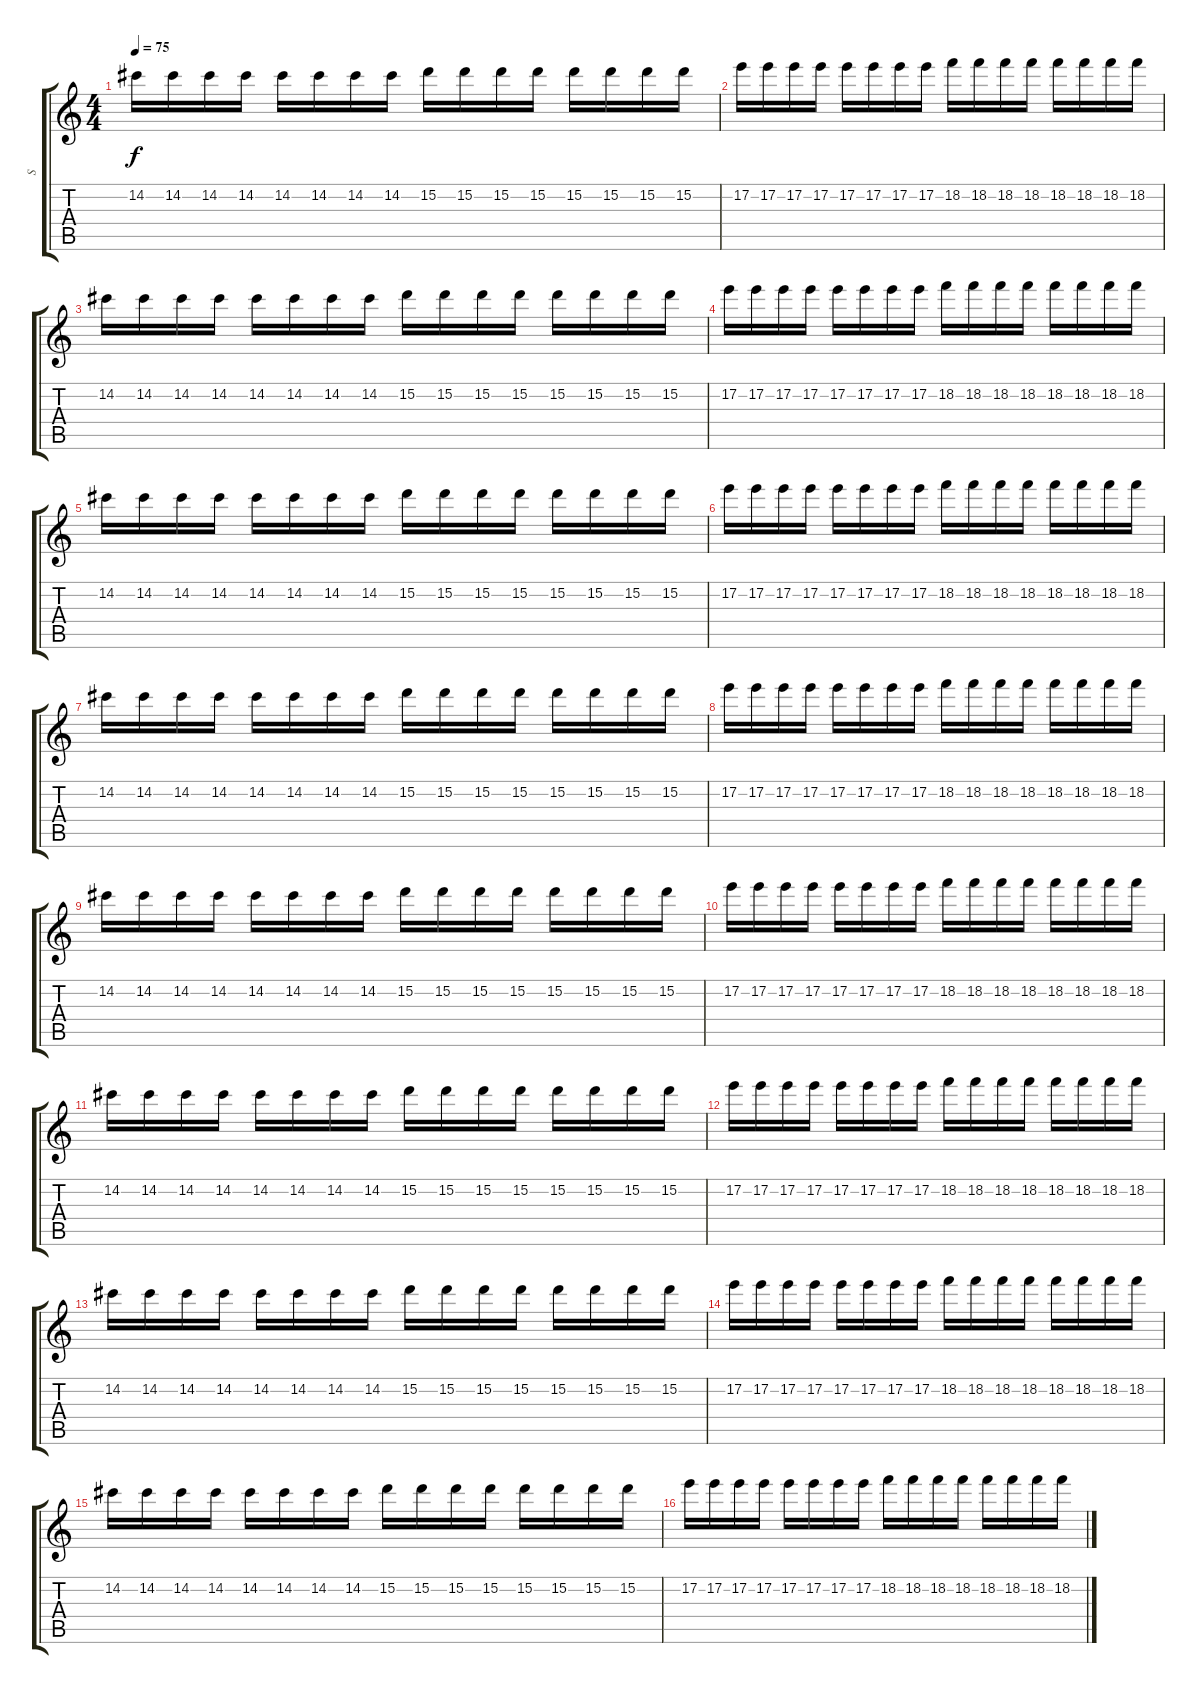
\track ("S" "S") {instrument distortionguitar}
\staff {score tabs}
\tuning (E4 B3 G3 D3 A2 E2) {hide}
\ts (4 4)
\tempo 75
\clef g2
\ks c
14.2.16{dy f} 14.2.16 14.2.16 14.2.16 14.2.16 14.2.16 14.2.16 14.2.16 15.2.16 15.2.16 15.2.16 15.2.16 15.2.16 15.2.16 15.2.16 15.2.16 |
17.2.16 17.2.16 17.2.16 17.2.16 17.2.16 17.2.16 17.2.16 17.2.16 18.2.16 18.2.16 18.2.16 18.2.16 18.2.16 18.2.16 18.2.16 18.2.16 |
14.2.16 14.2.16 14.2.16 14.2.16 14.2.16 14.2.16 14.2.16 14.2.16 15.2.16 15.2.16 15.2.16 15.2.16 15.2.16 15.2.16 15.2.16 15.2.16 |
17.2.16 17.2.16 17.2.16 17.2.16 17.2.16 17.2.16 17.2.16 17.2.16 18.2.16 18.2.16 18.2.16 18.2.16 18.2.16 18.2.16 18.2.16 18.2.16 |
14.2.16 14.2.16 14.2.16 14.2.16 14.2.16 14.2.16 14.2.16 14.2.16 15.2.16 15.2.16 15.2.16 15.2.16 15.2.16 15.2.16 15.2.16 15.2.16 |
17.2.16 17.2.16 17.2.16 17.2.16 17.2.16 17.2.16 17.2.16 17.2.16 18.2.16 18.2.16 18.2.16 18.2.16 18.2.16 18.2.16 18.2.16 18.2.16 |
14.2.16 14.2.16 14.2.16 14.2.16 14.2.16 14.2.16 14.2.16 14.2.16 15.2.16 15.2.16 15.2.16 15.2.16 15.2.16 15.2.16 15.2.16 15.2.16 |
17.2.16 17.2.16 17.2.16 17.2.16 17.2.16 17.2.16 17.2.16 17.2.16 18.2.16 18.2.16 18.2.16 18.2.16 18.2.16 18.2.16 18.2.16 18.2.16 |
14.2.16 14.2.16 14.2.16 14.2.16 14.2.16 14.2.16 14.2.16 14.2.16 15.2.16 15.2.16 15.2.16 15.2.16 15.2.16 15.2.16 15.2.16 15.2.16 |
17.2.16 17.2.16 17.2.16 17.2.16 17.2.16 17.2.16 17.2.16 17.2.16 18.2.16 18.2.16 18.2.16 18.2.16 18.2.16 18.2.16 18.2.16 18.2.16 |
14.2.16 14.2.16 14.2.16 14.2.16 14.2.16 14.2.16 14.2.16 14.2.16 15.2.16 15.2.16 15.2.16 15.2.16 15.2.16 15.2.16 15.2.16 15.2.16 |
17.2.16 17.2.16 17.2.16 17.2.16 17.2.16 17.2.16 17.2.16 17.2.16 18.2.16 18.2.16 18.2.16 18.2.16 18.2.16 18.2.16 18.2.16 18.2.16 |
14.2.16 14.2.16 14.2.16 14.2.16 14.2.16 14.2.16 14.2.16 14.2.16 15.2.16 15.2.16 15.2.16 15.2.16 15.2.16 15.2.16 15.2.16 15.2.16 |
17.2.16 17.2.16 17.2.16 17.2.16 17.2.16 17.2.16 17.2.16 17.2.16 18.2.16 18.2.16 18.2.16 18.2.16 18.2.16 18.2.16 18.2.16 18.2.16 |
14.2.16 14.2.16 14.2.16 14.2.16 14.2.16 14.2.16 14.2.16 14.2.16 15.2.16 15.2.16 15.2.16 15.2.16 15.2.16 15.2.16 15.2.16 15.2.16 |
17.2.16 17.2.16 17.2.16 17.2.16 17.2.16 17.2.16 17.2.16 17.2.16 18.2.16 18.2.16 18.2.16 18.2.16 18.2.16 18.2.16 18.2.16 18.2.16
